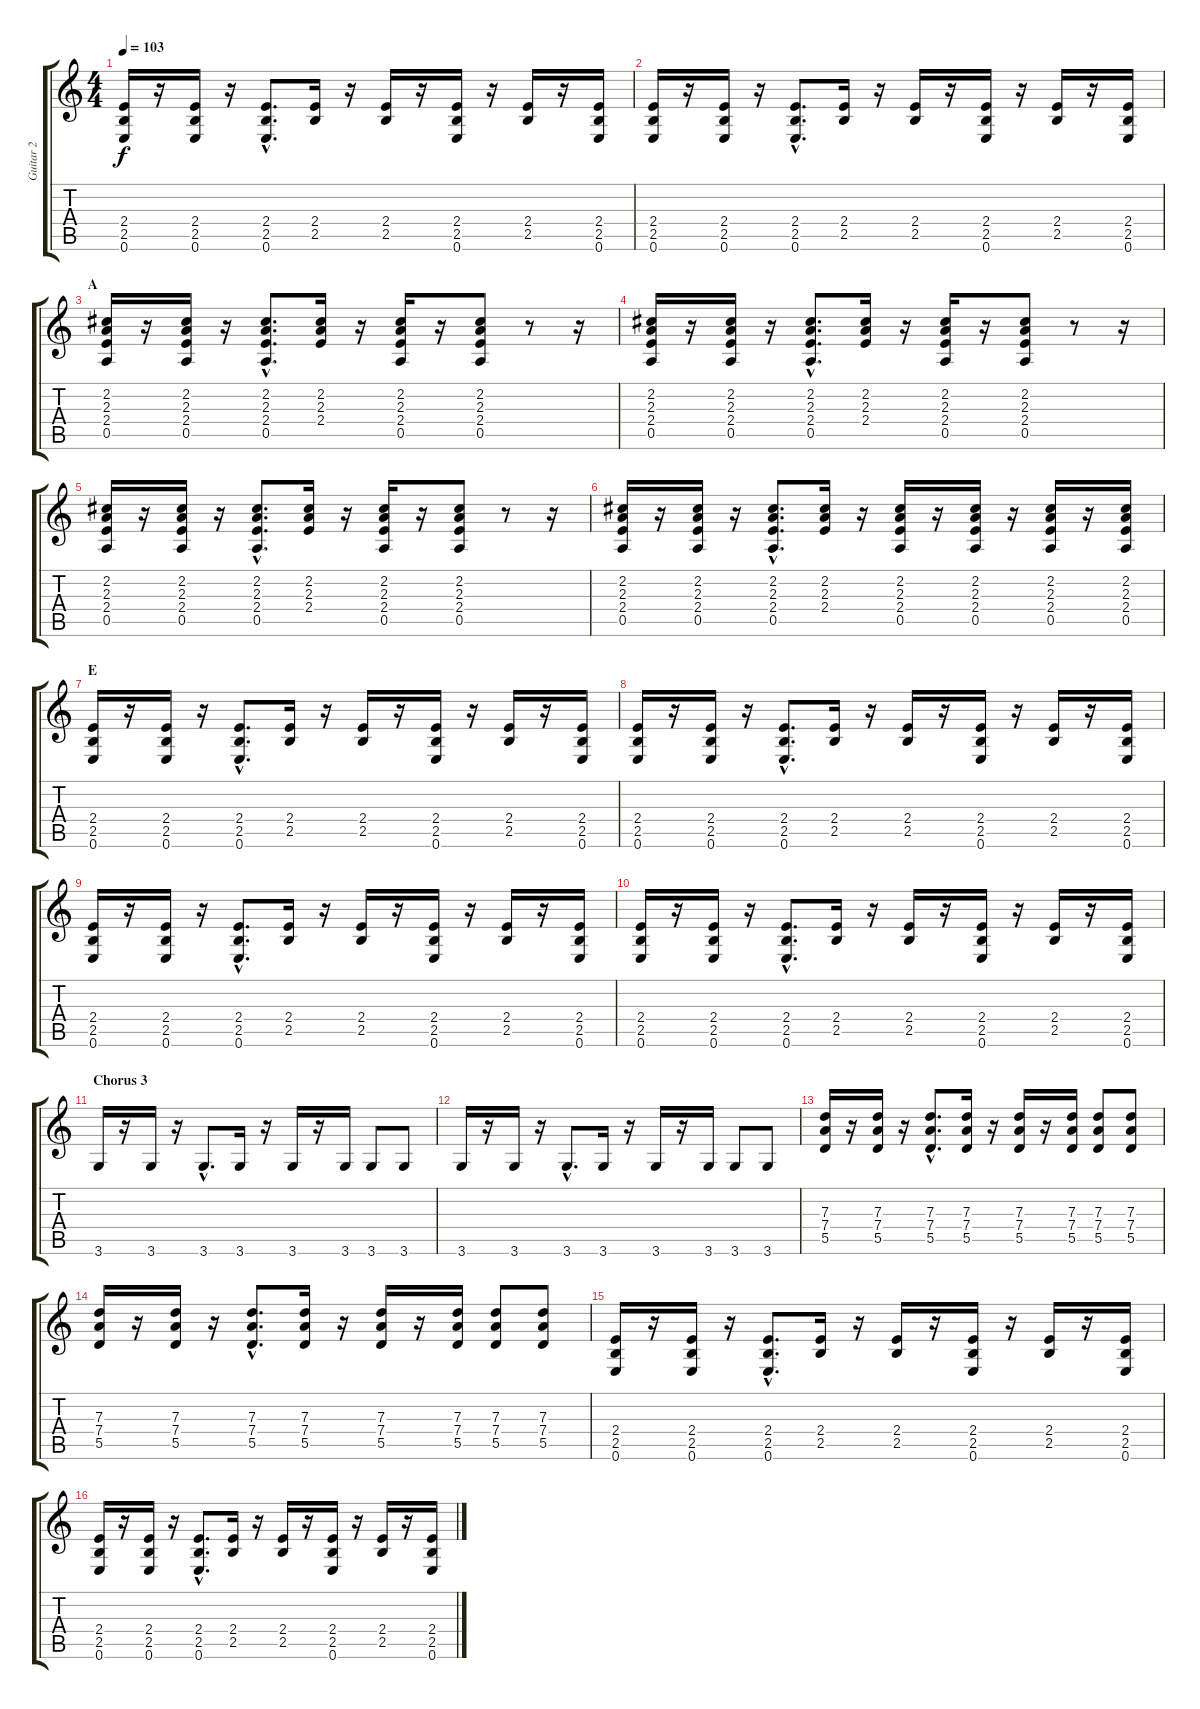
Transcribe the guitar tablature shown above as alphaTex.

\track ("Guitar 2" "Guitar 2") {instrument electricguitarclean}
\staff {score tabs}
\tuning (E4 B3 G3 D3 A2 E2) {hide}
\ts (4 4)
\tempo 103
\clef g2
\ks c
(2.4 2.5 0.6).16{dy f} r.16 (2.4 2.5 0.6).16 r.16 (2.4{hac} 2.5{hac} 0.6{hac}).8{d} (2.4 2.5).16 r.16 (2.4 2.5).16 r.16 (2.4 2.5 0.6).16 r.16 (2.4 2.5).16 r.16 (2.4 2.5 0.6).16 |
(2.4 2.5 0.6).16 r.16 (2.4 2.5 0.6).16 r.16 (2.4{hac} 2.5{hac} 0.6{hac}).8{d} (2.4 2.5).16 r.16 (2.4 2.5).16 r.16 (2.4 2.5 0.6).16 r.16 (2.4 2.5).16 r.16 (2.4 2.5 0.6).16 |
\section ("" "A")
(2.2 2.3 2.4 0.5).16 r.16 (2.2 2.3 2.4 0.5).16 r.16 (2.2{hac} 2.3{hac} 2.4{hac} 0.5{hac}).8{d} (2.2 2.3 2.4).16 r.16 (2.2 2.3 2.4 0.5).16 r.16 (2.2 2.3 2.4 0.5).8 r.8 r.16 |
(2.2 2.3 2.4 0.5).16 r.16 (2.2 2.3 2.4 0.5).16 r.16 (2.2{hac} 2.3{hac} 2.4{hac} 0.5{hac}).8{d} (2.2 2.3 2.4).16 r.16 (2.2 2.3 2.4 0.5).16 r.16 (2.2 2.3 2.4 0.5).8 r.8 r.16 |
(2.2 2.3 2.4 0.5).16 r.16 (2.2 2.3 2.4 0.5).16 r.16 (2.2{hac} 2.3{hac} 2.4{hac} 0.5{hac}).8{d} (2.2 2.3 2.4).16 r.16 (2.2 2.3 2.4 0.5).16 r.16 (2.2 2.3 2.4 0.5).8 r.8 r.16 |
(2.2 2.3 2.4 0.5).16 r.16 (2.2 2.3 2.4 0.5).16 r.16 (2.2{hac} 2.3{hac} 2.4{hac} 0.5{hac}).8{d} (2.2 2.3 2.4).16 r.16 (2.2 2.3 2.4 0.5).16 r.16 (2.2 2.3 2.4 0.5).16 r.16 (2.2 2.3 2.4 0.5).16 r.16 (2.2 2.3 2.4 0.5).16 |
\section ("" "E")
(2.4 2.5 0.6).16 r.16 (2.4 2.5 0.6).16 r.16 (2.4{hac} 2.5{hac} 0.6{hac}).8{d} (2.4 2.5).16 r.16 (2.4 2.5).16 r.16 (2.4 2.5 0.6).16 r.16 (2.4 2.5).16 r.16 (2.4 2.5 0.6).16 |
(2.4 2.5 0.6).16 r.16 (2.4 2.5 0.6).16 r.16 (2.4{hac} 2.5{hac} 0.6{hac}).8{d} (2.4 2.5).16 r.16 (2.4 2.5).16 r.16 (2.4 2.5 0.6).16 r.16 (2.4 2.5).16 r.16 (2.4 2.5 0.6).16 |
(2.4 2.5 0.6).16 r.16 (2.4 2.5 0.6).16 r.16 (2.4{hac} 2.5{hac} 0.6{hac}).8{d} (2.4 2.5).16 r.16 (2.4 2.5).16 r.16 (2.4 2.5 0.6).16 r.16 (2.4 2.5).16 r.16 (2.4 2.5 0.6).16 |
(2.4 2.5 0.6).16 r.16 (2.4 2.5 0.6).16 r.16 (2.4{hac} 2.5{hac} 0.6{hac}).8{d} (2.4 2.5).16 r.16 (2.4 2.5).16 r.16 (2.4 2.5 0.6).16 r.16 (2.4 2.5).16 r.16 (2.4 2.5 0.6).16 |
\section ("" "Chorus 3")
3.6.16 r.16 3.6.16 r.16 3.6{hac}.8{d} 3.6.16 r.16 3.6.16 r.16 3.6.16 3.6.8 3.6.8 |
3.6.16 r.16 3.6.16 r.16 3.6{hac}.8{d} 3.6.16 r.16 3.6.16 r.16 3.6.16 3.6.8 3.6.8 |
(7.3 7.4 5.5).16 r.16 (7.3 7.4 5.5).16 r.16 (7.3{hac} 7.4{hac} 5.5{hac}).8{d} (7.3 7.4 5.5).16 r.16 (7.3 7.4 5.5).16 r.16 (7.3 7.4 5.5).16 (7.3 7.4 5.5).8 (7.3 7.4 5.5).8 |
(7.3 7.4 5.5).16 r.16 (7.3 7.4 5.5).16 r.16 (7.3{hac} 7.4{hac} 5.5{hac}).8{d} (7.3 7.4 5.5).16 r.16 (7.3 7.4 5.5).16 r.16 (7.3 7.4 5.5).16 (7.3 7.4 5.5).8 (7.3 7.4 5.5).8 |
(2.4 2.5 0.6).16 r.16 (2.4 2.5 0.6).16 r.16 (2.4{hac} 2.5{hac} 0.6{hac}).8{d} (2.4 2.5).16 r.16 (2.4 2.5).16 r.16 (2.4 2.5 0.6).16 r.16 (2.4 2.5).16 r.16 (2.4 2.5 0.6).16 |
(2.4 2.5 0.6).16 r.16 (2.4 2.5 0.6).16 r.16 (2.4{hac} 2.5{hac} 0.6{hac}).8{d} (2.4 2.5).16 r.16 (2.4 2.5).16 r.16 (2.4 2.5 0.6).16 r.16 (2.4 2.5).16 r.16 (2.4 2.5 0.6).16
